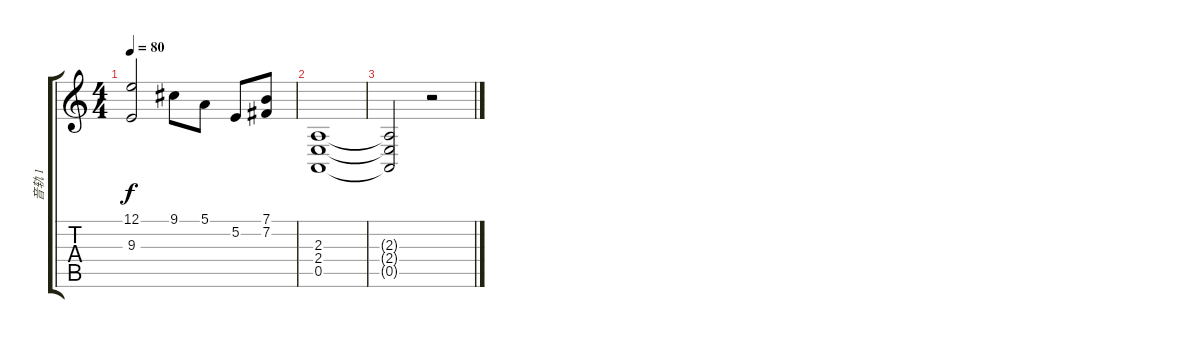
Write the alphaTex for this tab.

\track ("音轨 1" "音轨 1") {instrument acousticgrandpiano}
\staff {score tabs}
\tuning (E4 B3 G3 D3 A2 E2) {hide}
\ts (4 4)
\tempo 80
\clef g2
\ks c
(12.1 9.3).2{dy f} 9.1.8 5.1.8 5.2.8 (7.1 7.2).8 |
(2.3 2.4 0.5).1 |
(2.3{t} 2.4{t} 0.5{t}).2 r.2
